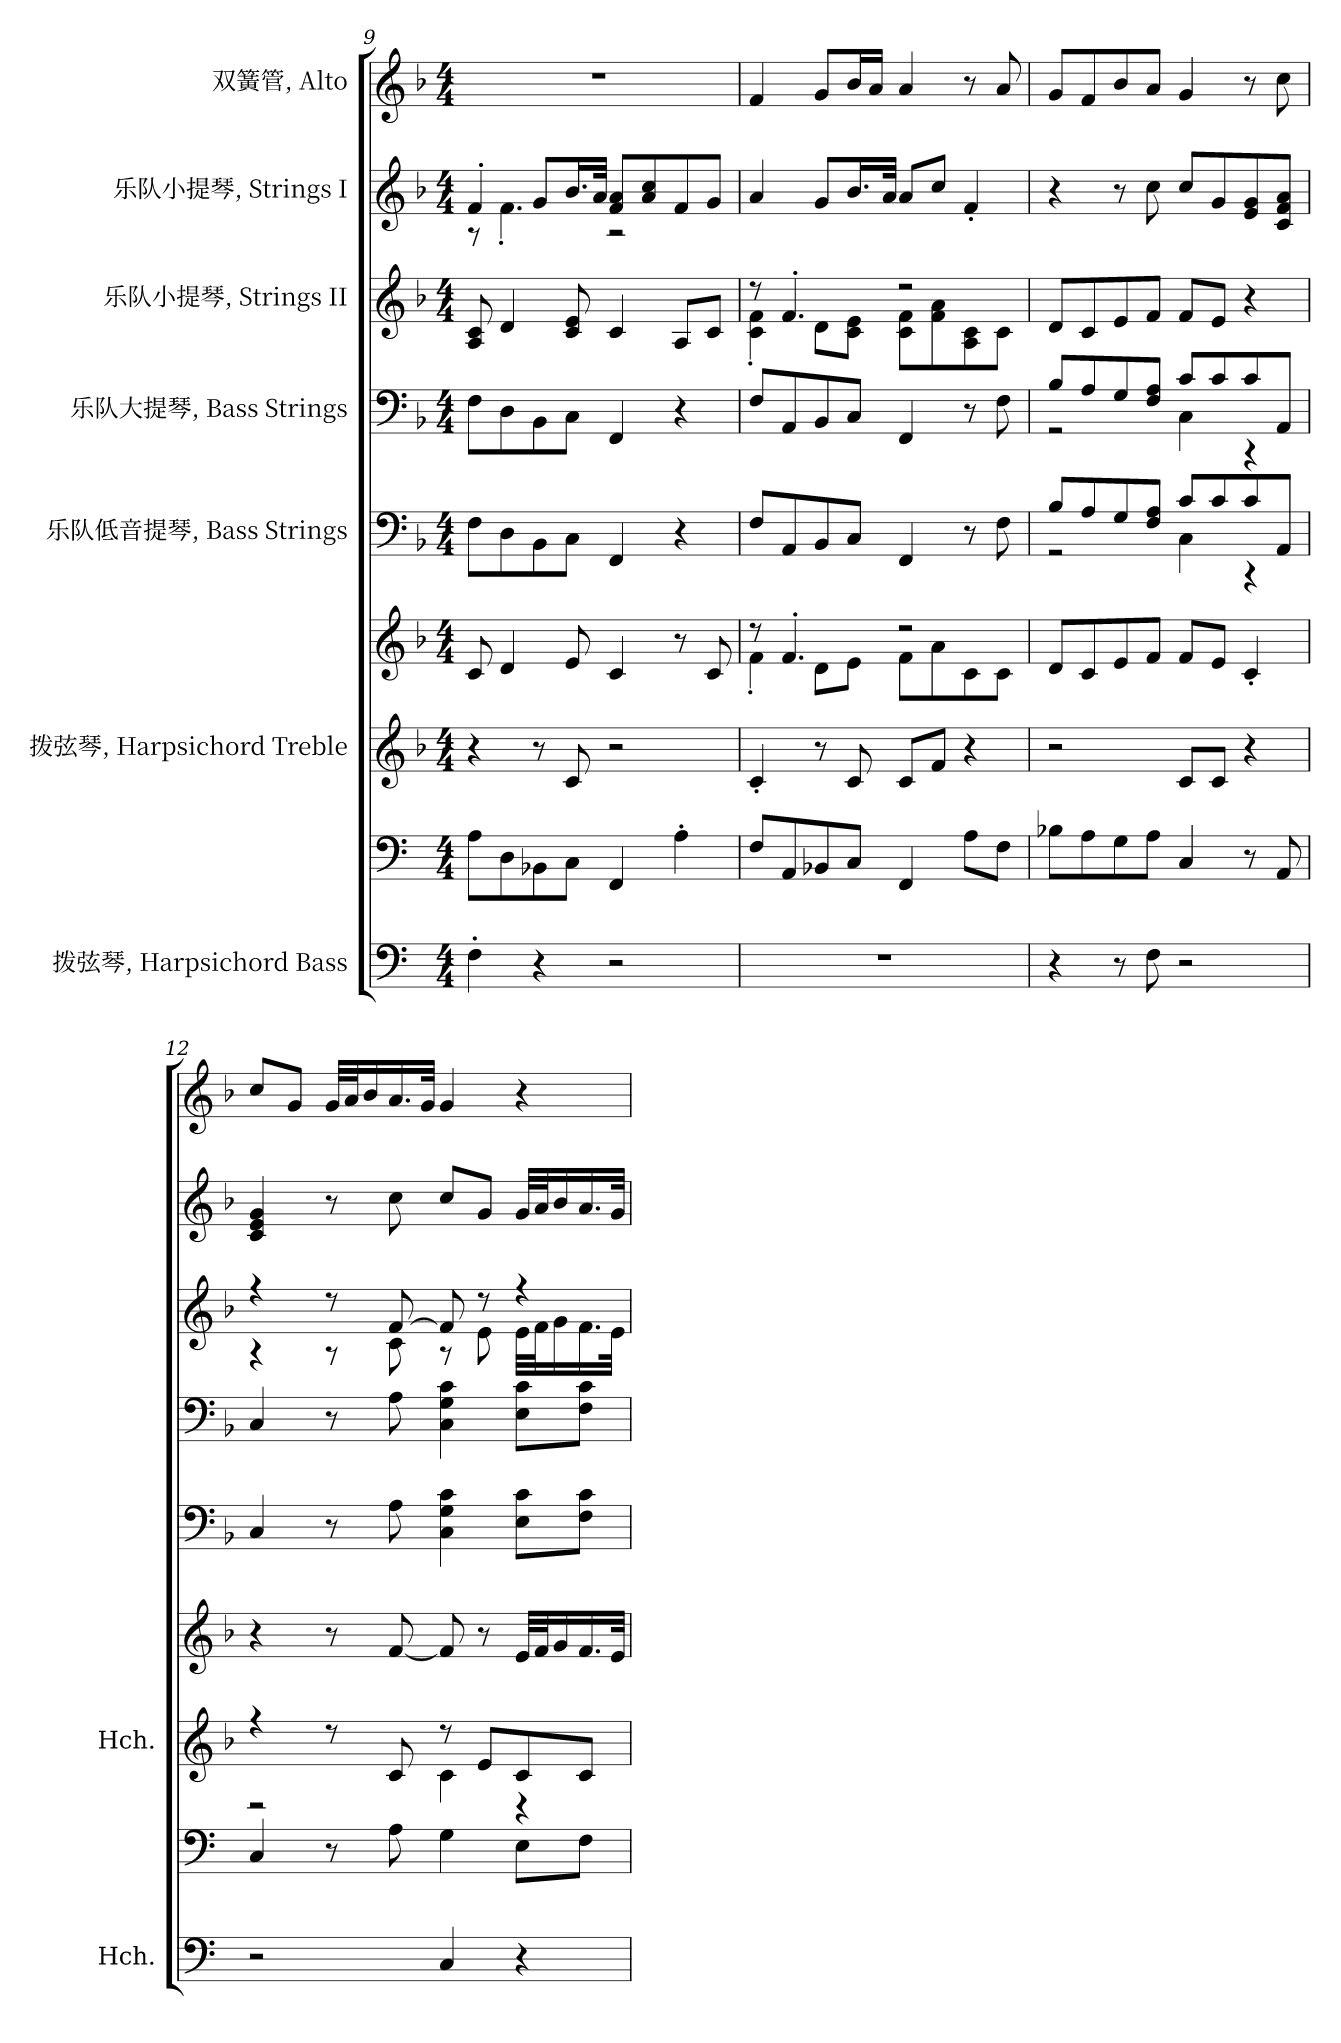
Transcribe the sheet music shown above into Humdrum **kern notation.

**kern	**kern	**kern	**kern	**kern	**kern	**kern	**kern	**kern
*part7	*part7	*part6	*part6	*part5	*part4	*part3	*part2	*part1
*staff9	*staff8	*staff7	*staff6	*staff5	*staff4	*staff3	*staff2	*staff1
*I"拨弦琴, Harpsichord Bass	*	*I"拨弦琴, Harpsichord Treble	*	*I"乐队低音提琴, Bass Strings	*I"乐队大提琴, Bass Strings	*I"乐队小提琴, Strings II	*I"乐队小提琴, Strings I	*I"双簧管, Alto
*I'Hch.	*	*I'Hch.	*	*	*	*	*	*
*clefF4	*clefF4	*clefG2	*clefG2	*clefF4	*clefF4	*clefG2	*clefG2	*clefG2
*	*	*	*	*ITrd7c12	*	*	*	*
*k[]	*k[]	*k[b-]	*k[b-]	*k[b-]	*k[b-]	*k[b-]	*k[b-]	*k[b-]
*M4/4	*M4/4	*M4/4	*M4/4	*M4/4	*M4/4	*M4/4	*M4/4	*M4/4
=9	=9	=9	=9	=9	=9	=9	=9	=9
*	*	*	*	*	*	*	*^	*
4F'\	8A\L	4r	8c/	8FF\L	8F\L	8A/ 8c/	4f'/	8r	1r
.	8D\	.	4d/	8DD\	8D\	4d/	.	4.f'\	.
4r	8BB-X\	8r	.	8BBB-\	8BB-\	.	8g/L	.	.
.	8C\J	8c/	8e/	8CC\J	8C\J	8c/ 8e/	16.b-/L	.	.
.	.	.	.	.	.	.	32a/JJk	.	.
2r	4FF/	2r	4c/	4FFF/	4FF/	4c/	8f/ 8a/L	2r	.
.	.	.	.	.	.	.	8a/ 8cc/	.	.
.	4A'\	.	8r	4r	4r	8A/L	8f/	.	.
.	.	.	8c/	.	.	8c/J	8g/J	.	.
*	*	*	*	*	*	*	*v	*v	*
=10	=10	=10	=10	=10	=10	=10	=10	=10
*	*	*	*^	*	*	*^	*	*
1r	8F/L	4c'/	8r	4f'\	8FF/L	8F/L	8r	4c\' 4f\'	4a/	4f/
.	8AA/	.	4.f'/	.	8AAA/	8AA/	4.f'/	.	.	.
.	8BB-X/	8r	.	8d\L	8BBB-/	8BB-/	.	8d\L	8g/L	8g/L
.	8C/J	8c/	.	8e\J	8CC/J	8C/J	.	8c\ 8e\J	16.b-/L	16b-/L
.	.	.	.	.	.	.	.	.	.	16a/JJ
.	.	.	.	.	.	.	.	.	32a/JJk	.
.	4FF/	8c/L	2r	8f\L	4FFF/	4FF/	2r	8c\ 8f\L	8a/L	4a/
.	.	8f/J	.	8a\	.	.	.	8f\ 8a\	8cc/J	.
.	8A\L	4r	.	8c\	8r	8r	.	8A\ 8c\	4f'/	8r
.	8F\J	.	.	8c\J	8FF\	8F\	.	8c\J	.	8a/
*	*	*	*v	*v	*	*	*v	*v	*	*
=11	=11	=11	=11	=11	=11	=11	=11	=11
*	*	*	*	*^	*^	*	*	*
4r	8B-X\L	2r	8d/L	8BB-/L	2r	8B-/L	2r	8d/L	4r	8g/L
.	8A\	.	8c/	8AA/	.	8A/	.	8c/	.	8f/
8r	8G\	.	8e/	8GG/	.	8G/	.	8e/	8r	8b-/
8F\	8A\J	.	8f/J	8FF/ 8AA/J	.	8F/ 8A/J	.	8f/J	8cc\	8a/J
2r	4C/	8c/L	8f/L	8C/L	4CC\	8c/L	4C\	8f/L	8cc/L	4g/
.	.	8c/J	8e/J	8C/	.	8c/	.	8e/J	8g/	.
.	8r	4r	4c'/	8C/	4r	8c/	4r	4r	8e/ 8g/	8r
.	8AA/	.	.	8AAA/J	.	8AA/J	.	.	8c/ 8f/ 8a/J	8cc\
*	*	*	*	*v	*v	*	*	*	*	*
*	*	*	*	*	*v	*v	*	*	*
!!LO:PB:g=z
=12	=12	=12	=12	=12	=12	=12	=12	=12
*	*	*^	*	*	*	*^	*	*
2r	4C/	4r	2r	4r	4CC/	4C/	4r	4r	4c/ 4e/ 4g/	8cc/L
.	.	.	.	.	.	.	.	.	.	8g/J
.	8r	8r	.	8r	8r	8r	8r	8r	8r	32g/LLL
.	.	.	.	.	.	.	.	.	.	32a/J
.	.	.	.	.	.	.	.	.	.	16b-/
.	8A\	8c/	.	[8f/	8AA\	8A\	[8f/	8c\	8cc\	16.a/
.	.	.	.	.	.	.	.	.	.	32g/JJk
4C/	4G\	8r	4c\	8f/]	4CC\ 4GG\ 4C\	4C\ 4G\ 4c\	8f/]	8r	8cc/L	4g/
.	.	8e/L	.	8r	.	.	8r	8e\	8g/J	.
4r	8E\L	8c/	4r	32e/LLL	8EE\ 8C\L	8E\ 8c\L	4r	32e\LLL	32g/LLL	4r
.	.	.	.	32f/J	.	.	.	32f\J	32a/J	.
.	.	.	.	16g/	.	.	.	16g\	16b-/	.
.	8F\J	8c/J	.	16.f/	8FF\ 8C\J	8F\ 8c\J	.	16.f\	16.a/	.
.	.	.	.	32e/JJk	.	.	.	32e\JJk	32g/JJk	.
*	*	*v	*v	*	*	*	*v	*v	*	*
=	=	=	=	=	=	=	=	=
*-	*-	*-	*-	*-	*-	*-	*-	*-
